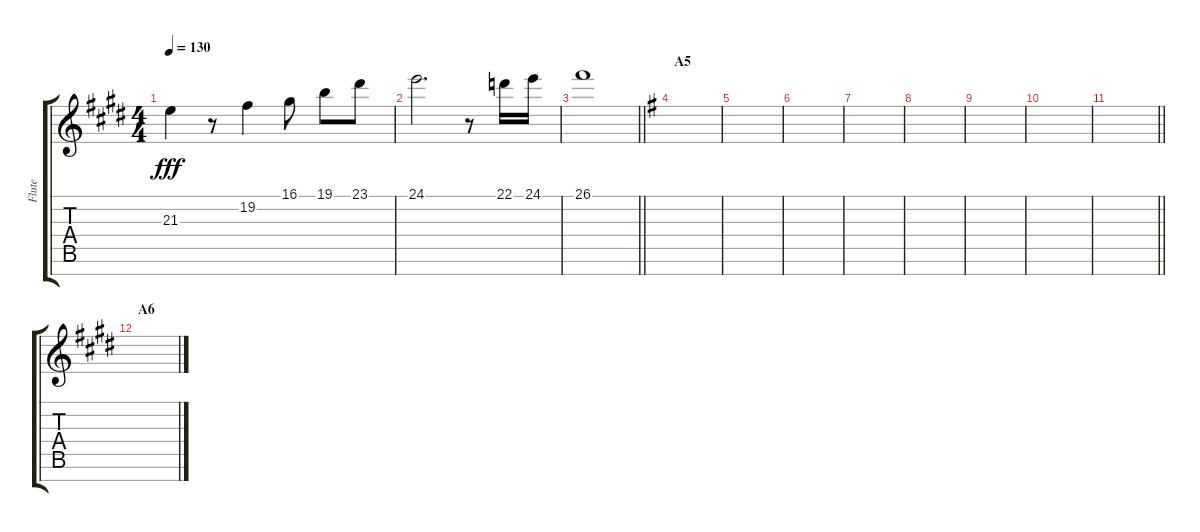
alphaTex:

\track ("Flute" "Flute") {instrument piccolo}
\staff {score tabs}
\tuning (E4 B3 G3 D3 A2 E2 B1) {hide}
\ts (4 4)
\tempo 130
\clef g2
\ks e
21.3{t}.4{dy fff} r.8 19.2.4 16.1.8 19.1.8 23.1.8 |
24.1.2{d} r.8 22.1.16 24.1.16 |
\barLineRight lightlight
26.1.1 |
\section ("" "A5")
\ks g
|
|
|
|
|
|
|
\barLineRight lightlight
|
\section ("" "A6")
\ks e
